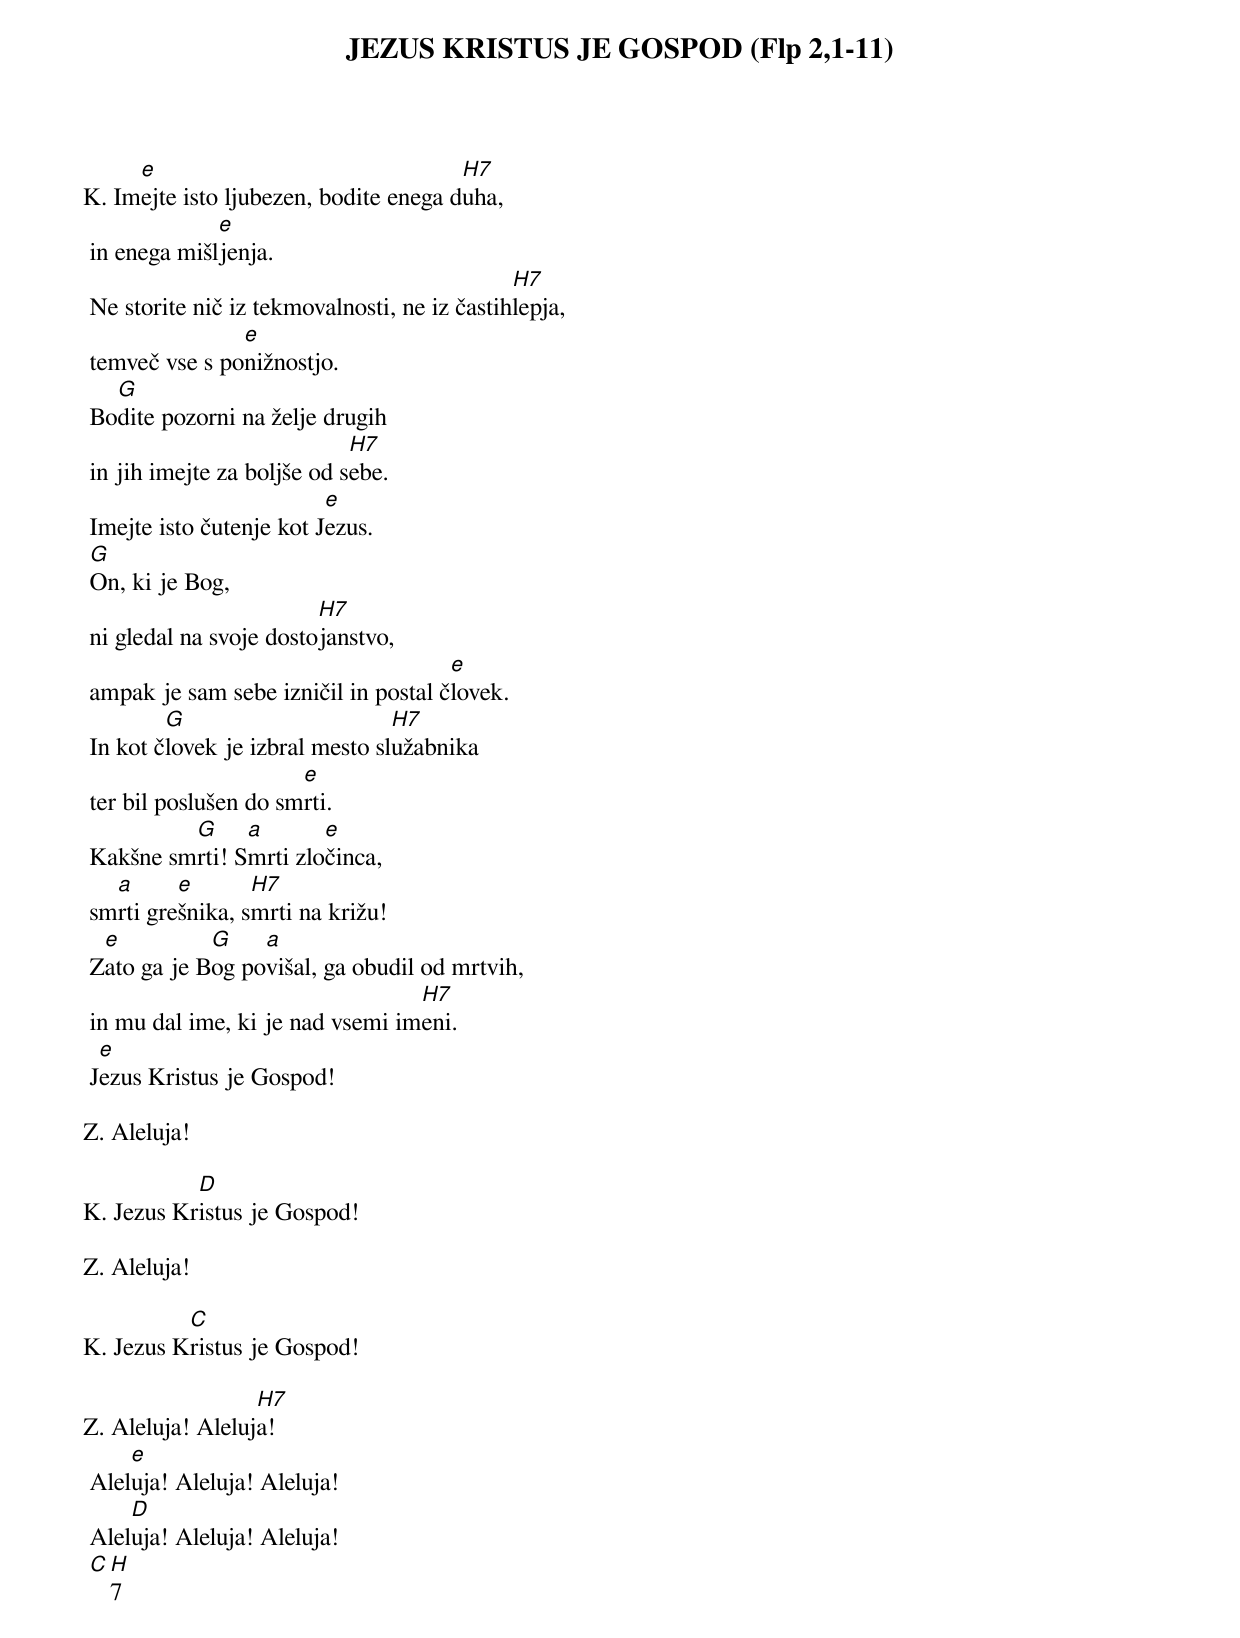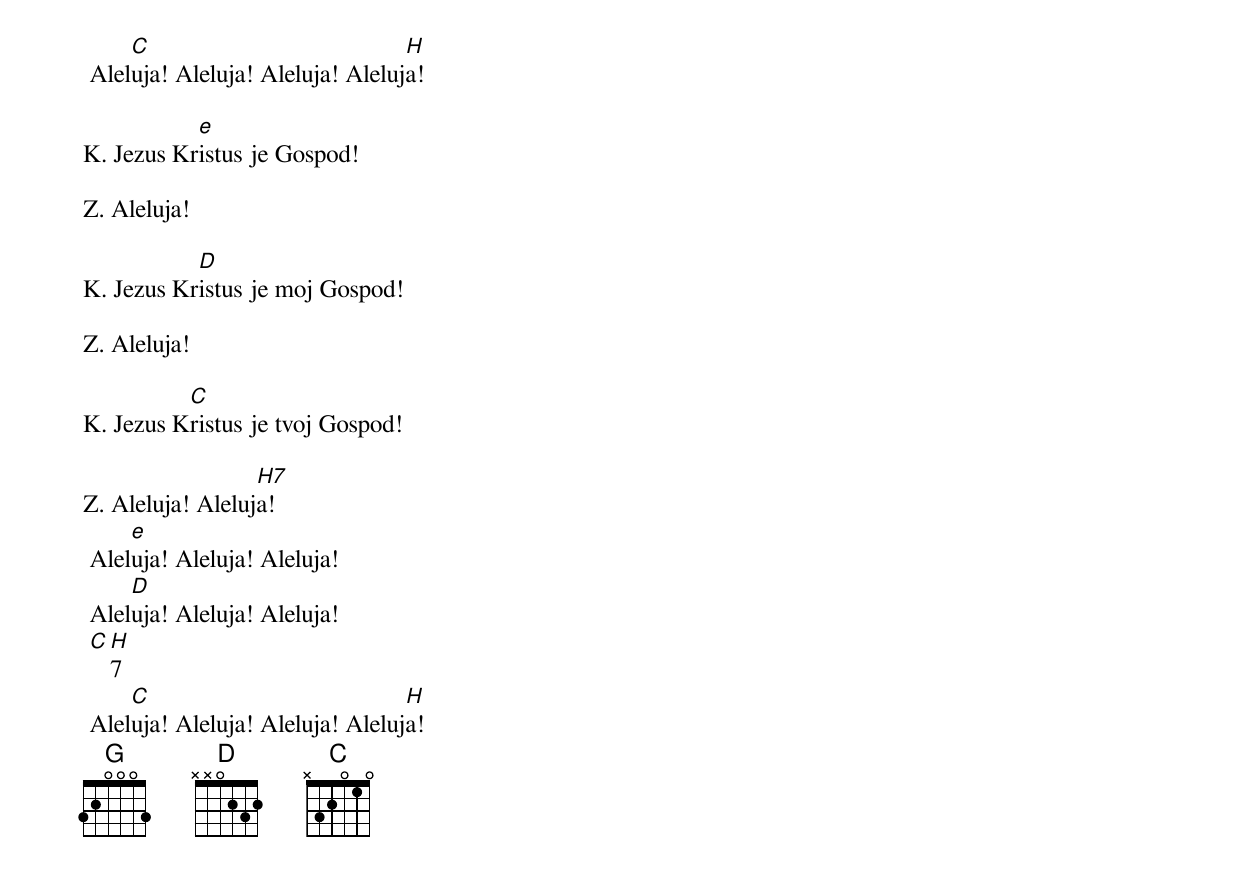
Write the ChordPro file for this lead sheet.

{title: JEZUS KRISTUS JE GOSPOD (Flp 2,1-11)}

K.	Im[e]ejte isto ljubezen, bodite enega d[H7]uha,
	in enega mišl[e]jenja.
	Ne storite nič iz tekmovalnosti, ne iz častih[H7]lepja,
	temveč vse s po[e]nižnostjo.
	Bo[G]dite pozorni na želje drugih
	in jih imejte za boljše od s[H7]ebe.
	Imejte isto čutenje kot J[e]ezus.
	[G]On, ki je Bog,
	ni gledal na svoje dosto[H7]janstvo,
	ampak je sam sebe izničil in postal č[e]lovek.
	In kot č[G]lovek je izbral mesto sl[H7]užabnika
	ter bil poslušen do sm[e]rti.
	Kakšne sm[G]rti! S[a]mrti zlo[e]činca,
	sm[a]rti gre[e]šnika, s[H7]mrti na križu!
	Z[e]ato ga je B[G]og po[a]višal, ga obudil od mrtvih,
	in mu dal ime, ki je nad vsemi im[H7]eni.
	J[e]ezus Kristus je Gospod!

Z.	Aleluja!

K.	Jezus Kr[D]istus je Gospod!

Z.	Aleluja!

K.	Jezus K[C]ristus je Gospod!

Z.	Aleluja! Aleluj[H7]a!
	Alel[e]uja! Aleluja! Aleluja!
	Alel[D]uja! Aleluja! Aleluja!
	[C][H]7
	Alel[C]uja! Aleluja! Aleluja! Aleluj[H]a!

K.	Jezus Kr[e]istus je Gospod!

Z.	Aleluja!

K.	Jezus Kr[D]istus je moj Gospod!

Z.	Aleluja!

K.	Jezus K[C]ristus je tvoj Gospod!

Z.	Aleluja! Aleluj[H7]a!
	Alel[e]uja! Aleluja! Aleluja!
	Alel[D]uja! Aleluja! Aleluja!
	[C][H]7
	Alel[C]uja! Aleluja! Aleluja! Aleluj[H]a!
